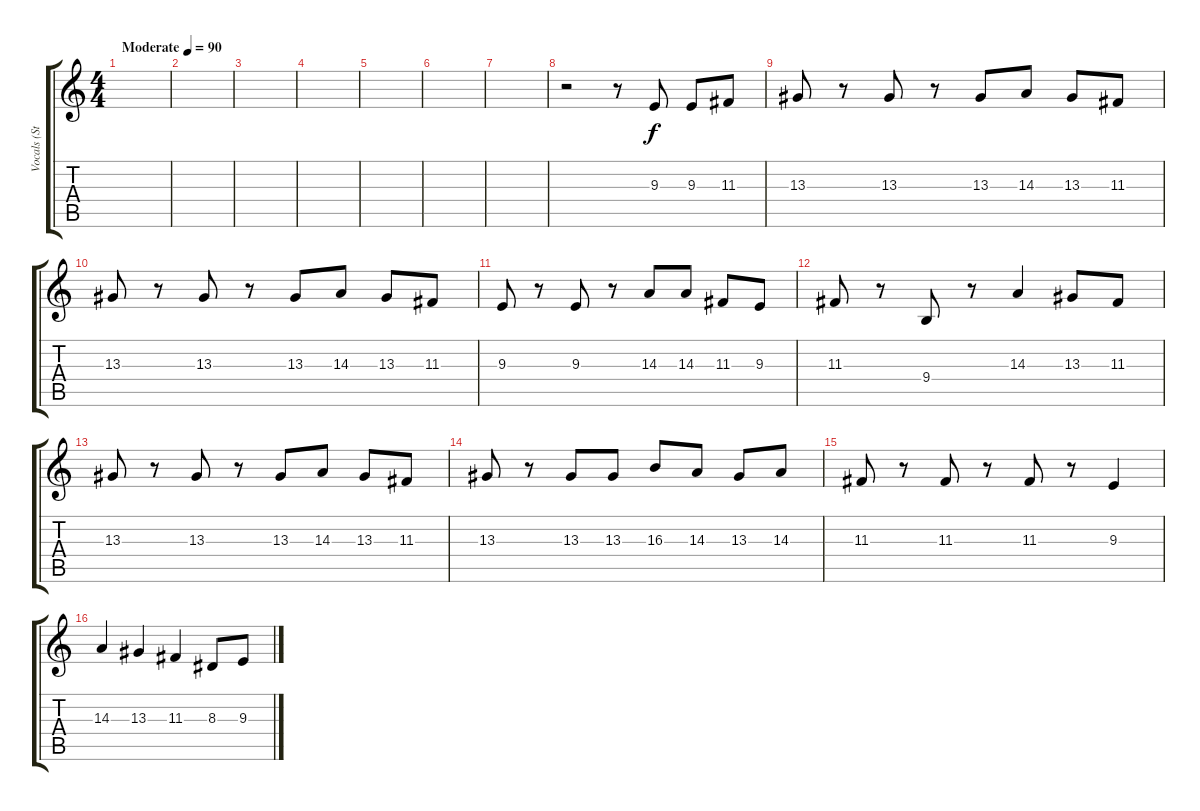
\track ("Vocals (Stereo)" "Vocals (St") {instrument sopranosax}
\staff {score tabs}
\tuning (E4 B3 G3 D3 A2 E2) {hide}
\ts (4 4)
\tempo (90 "Moderate")
\clef g2
\ks c
|
|
|
|
|
|
|
r.2 r.8 9.3.8 9.3.8 11.3.8 |
13.3.8 r.8 13.3.8 r.8 13.3.8 14.3.8 13.3.8 11.3.8 |
13.3.8 r.8 13.3.8 r.8 13.3.8 14.3.8 13.3.8 11.3.8 |
9.3.8 r.8 9.3.8 r.8 14.3.8 14.3.8 11.3.8 9.3.8 |
11.3.8 r.8 9.4.8 r.8 14.3.4 13.3.8 11.3.8 |
13.3.8 r.8 13.3.8 r.8 13.3.8 14.3.8 13.3.8 11.3.8 |
13.3.8 r.8 13.3.8 13.3.8 16.3.8 14.3.8 13.3.8 14.3.8 |
11.3.8 r.8 11.3.8 r.8 11.3.8 r.8 9.3.4 |
14.3.4 13.3.4 11.3.4 8.3.8 9.3.8
